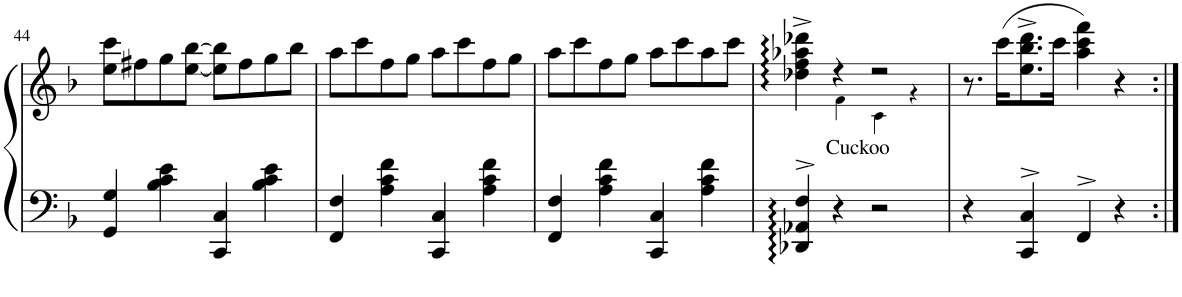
**kern	**kern
*part1	*part1
*staff2	*staff1
*I"Piano	*
*I'Pno.	*
!!LO:PB:g=z
*clefF4	*clefG2
*k[b-]	*k[b-]
*M2/2	*M2/2
*met(c|)	*met(c|)
=44	=44
4GG/ 4G/	8ee\ 8ccc\L
.	8ff#X\
4B-\ 4c\ 4e\	8gg\
.	[8ee\ [8bb-\J
4CC/ 4C/	8ee\] 8bb-\]L
.	8ff#\
4B-\ 4c\ 4e\	8gg\
.	8bb-\J
=45	=45
4FF/ 4F/	8aa'\L
.	8ccc'\
4A\ 4c\ 4f\	8ff'\
.	8gg'\J
4CC/ 4C/	8aa'\L
.	8ccc'\
4A\ 4c\ 4f\	8ff'\
.	8gg'\J
=46	=46
4FF/ 4F/	8aa'\L
.	8ccc'\
4A\ 4c\ 4f\	8ff'\
.	8gg'\J
4CC/ 4C/	8aa'\L
.	8ccc'\
4A\ 4c\ 4f\	8aa'\
.	8ccc'\J
=47	=47
*	*^
4DD-X/:^> 4AA-X/:^> 4F/:^>	4dd-X\^> 4ff\^> 4aa-X\^> 4ddd-X\^>	4ryy
!LO:TX:a:t=Cuckoo	!	!
4r	4r	4f!\
2r	2r	4c!\
.	.	4r
*	*v	*v
=48	=48
4r	8.r
.	(16ccc\KL
4CC/^> 4C/^>	8.ee\^ 8.bb-\^ 8.ddd\^
.	16ccc\Jk
4FF^>/	4aa\ 4ccc\ 4fff\)
4r	4r
=:|!	=:|!
*-	*-
